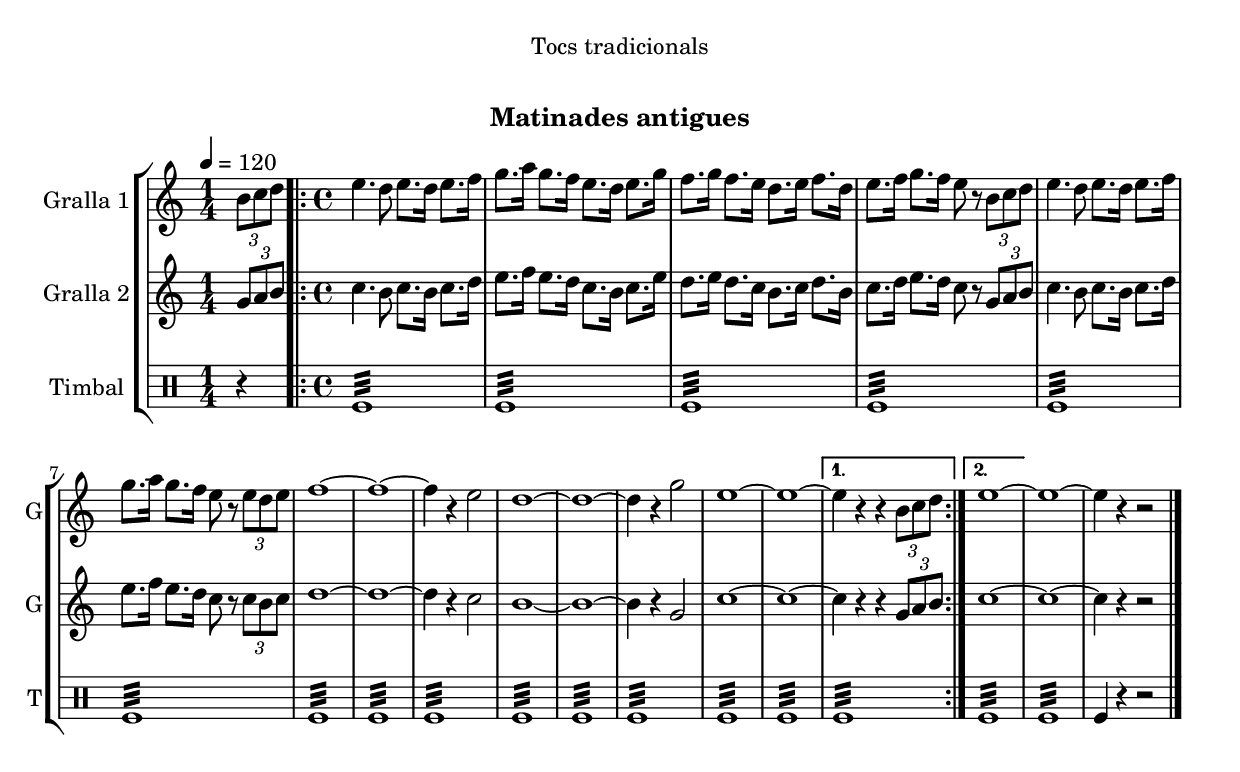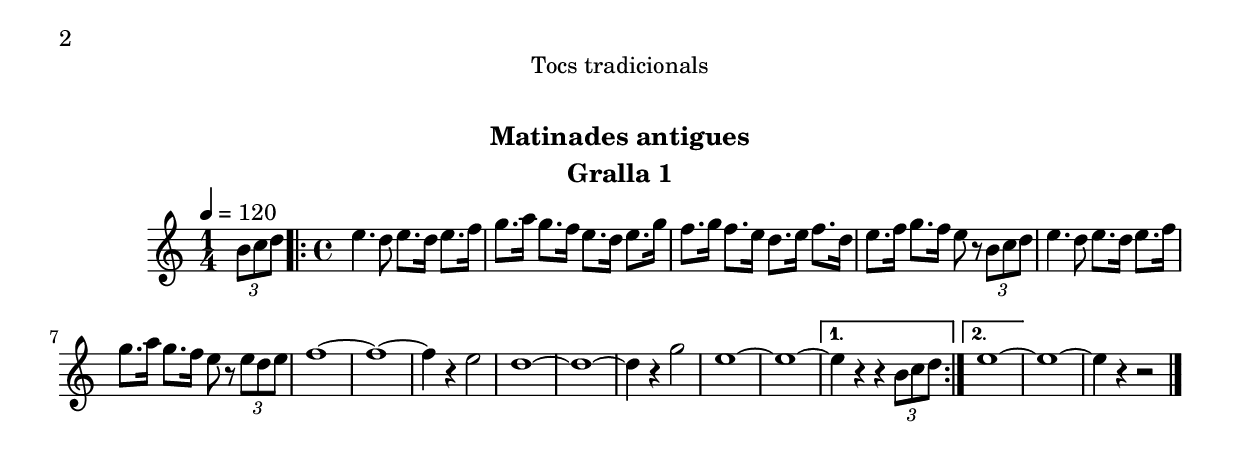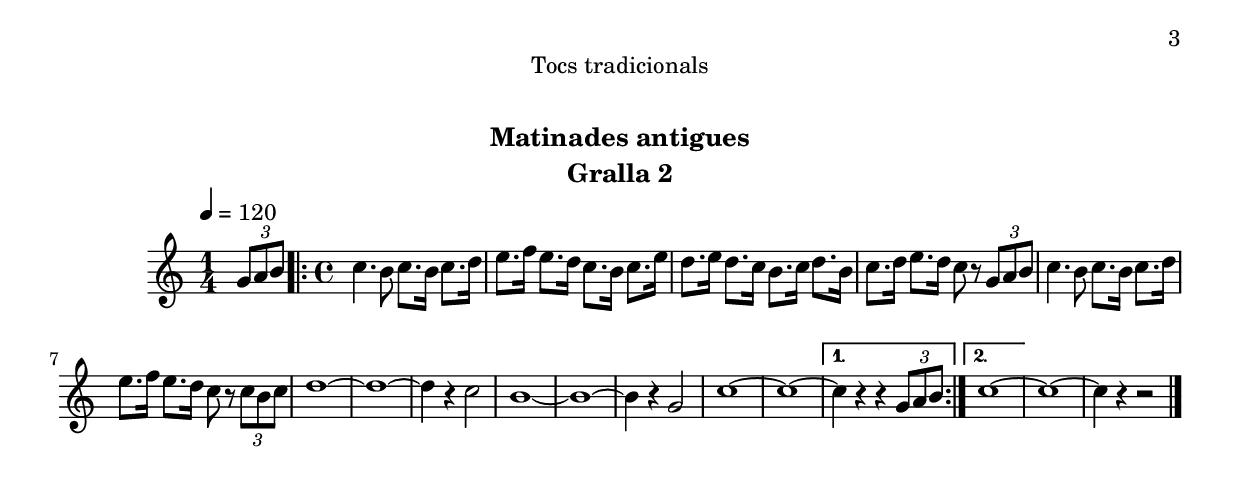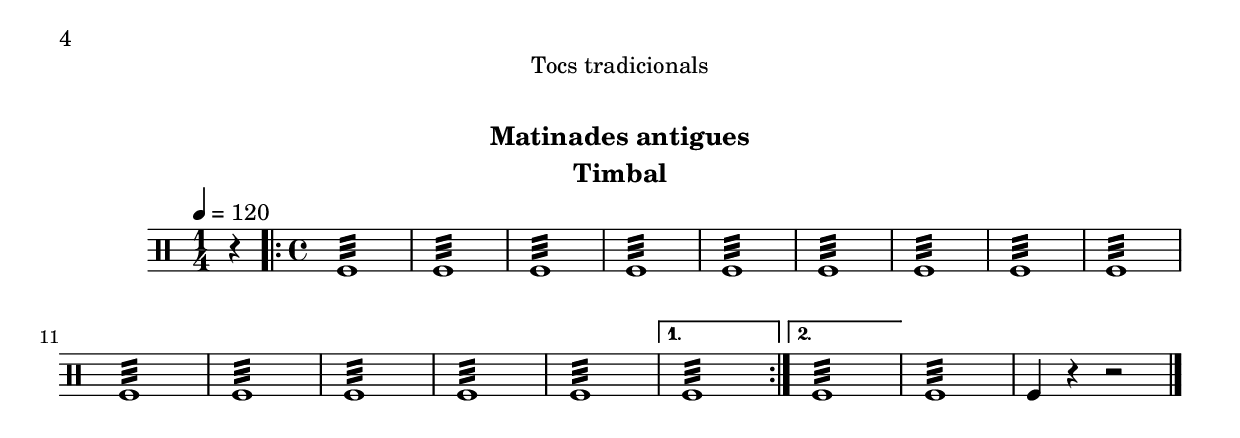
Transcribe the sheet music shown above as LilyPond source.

\version "2.16.0"

\header {
  dedication="Tocs tradicionals"
  title="         "
  subtitle="Matinades antigues"
  subsubtitle=""
  poet=""
  meter=""
  piece=""
  composer=""
  arranger=""
  opus=""
  instrument=""
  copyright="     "
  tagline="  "
}

liniaroAa =
\relative b'
{
  \tempo 4=120
  \clef treble
  \key c \major
  \time 1/4
  \times 2/3 { b8 c d }  |
  \time 4/4   \repeat volta 2 { e4. d8 e8. d16 e8. f16  |
  g8. a16 g8. f16 e8. d16 e8. g16  |
  f8. g16 f8. e16 d8. e16 f8. d16  |
  %05
  e8. f16 g8. f16 e8 r \times 2/3 { b c d }  |
  e4. d8 e8. d16 e8. f16  |
  g8. a16 g8. f16 e8 r \times 2/3 { e d e }  |
  f1 ~  |
  f1 ~  |
  %10
  f4 r e2  |
  d1 ~  |
  d1 ~  |
  d4 r g2  |
  e1 ~  |
  %15
  e1 ~ }
  \alternative { { e4 r r \times 2/3 { b8 c d } }
  { e1 ~ } }
  e1 ~  |
  e4 r r2  \bar "|."
}

liniaroAb =
\relative g'
{
  \tempo 4=120
  \clef treble
  \key c \major
  \time 1/4
  \times 2/3 { g8 a b }  |
  \time 4/4   \repeat volta 2 { c4. b8 c8. b16 c8. d16  |
  e8. f16 e8. d16 c8. b16 c8. e16  |
  d8. e16 d8. c16 b8. c16 d8. b16  |
  %05
  c8. d16 e8. d16 c8 r \times 2/3 { g a b }  |
  c4. b8 c8. b16 c8. d16  |
  e8. f16 e8. d16 c8 r \times 2/3 { c b c }  |
  d1 ~  |
  d1 ~  |
  %10
  d4 r c2  |
  b1 ~  |
  b1 ~  |
  b4 r g2  |
  c1 ~  |
  %15
  c1 ~ }
  \alternative { { c4 r r \times 2/3 { g8 a b } }
  { c1 ~ } }
  c1 ~  |
  c4 r r2  \bar "|."
}

liniaroAc =
\drummode
{
  \tempo 4=120
  \time 1/4
  r4  |
  \time 4/4   \repeat volta 2 { tomfl1:32  |
  tomfl1:32  |
  tomfl1:32  |
  %05
  tomfl1:32  |
  tomfl1:32  |
  tomfl1:32  |
  tomfl1:32  |
  tomfl1:32  |
  %10
  tomfl1:32  |
  tomfl1:32  |
  tomfl1:32  |
  tomfl1:32  |
  tomfl1:32  |
  %15
  tomfl1:32 }
  \alternative { { tomfl1:32 }
  { tomfl1:32 } }
  tomfl1:32  |
  tomfl4 r r2  \bar "|."
}

\bookpart {
  \score {
    \new StaffGroup {
      \override Score.RehearsalMark #'self-alignment-X = #LEFT
      <<
        \new Staff \with {instrumentName = #"Gralla 1" shortInstrumentName = #"G"} \liniaroAa
        \new Staff \with {instrumentName = #"Gralla 2" shortInstrumentName = #"G"} \liniaroAb
        \new DrumStaff \with {instrumentName = #"Timbal" shortInstrumentName = #"T"} \liniaroAc
      >>
    }
    \layout {}
  }\score { \unfoldRepeats
    \new StaffGroup {
      \override Score.RehearsalMark #'self-alignment-X = #LEFT
      <<
        \new Staff \with {instrumentName = #"Gralla 1" shortInstrumentName = #"G"} \liniaroAa
        \new Staff \with {instrumentName = #"Gralla 2" shortInstrumentName = #"G"} \liniaroAb
        \new DrumStaff \with {instrumentName = #"Timbal" shortInstrumentName = #"T"} \liniaroAc
      >>
    }
    \midi {}
  }
}

\bookpart {
  \header {instrument="Gralla 1"}
  \score {
    \new StaffGroup {
      \override Score.RehearsalMark #'self-alignment-X = #LEFT
      <<
        \new Staff \liniaroAa
      >>
    }
    \layout {}
  }\score { \unfoldRepeats
    \new StaffGroup {
      \override Score.RehearsalMark #'self-alignment-X = #LEFT
      <<
        \new Staff \liniaroAa
      >>
    }
    \midi {}
  }
}

\bookpart {
  \header {instrument="Gralla 2"}
  \score {
    \new StaffGroup {
      \override Score.RehearsalMark #'self-alignment-X = #LEFT
      <<
        \new Staff \liniaroAb
      >>
    }
    \layout {}
  }\score { \unfoldRepeats
    \new StaffGroup {
      \override Score.RehearsalMark #'self-alignment-X = #LEFT
      <<
        \new Staff \liniaroAb
      >>
    }
    \midi {}
  }
}

\bookpart {
  \header {instrument="Timbal"}
  \score {
    \new StaffGroup {
      \override Score.RehearsalMark #'self-alignment-X = #LEFT
      <<
        \new DrumStaff \liniaroAc
      >>
    }
    \layout {}
  }\score { \unfoldRepeats
    \new StaffGroup {
      \override Score.RehearsalMark #'self-alignment-X = #LEFT
      <<
        \new DrumStaff \liniaroAc
      >>
    }
    \midi {}
  }
}

